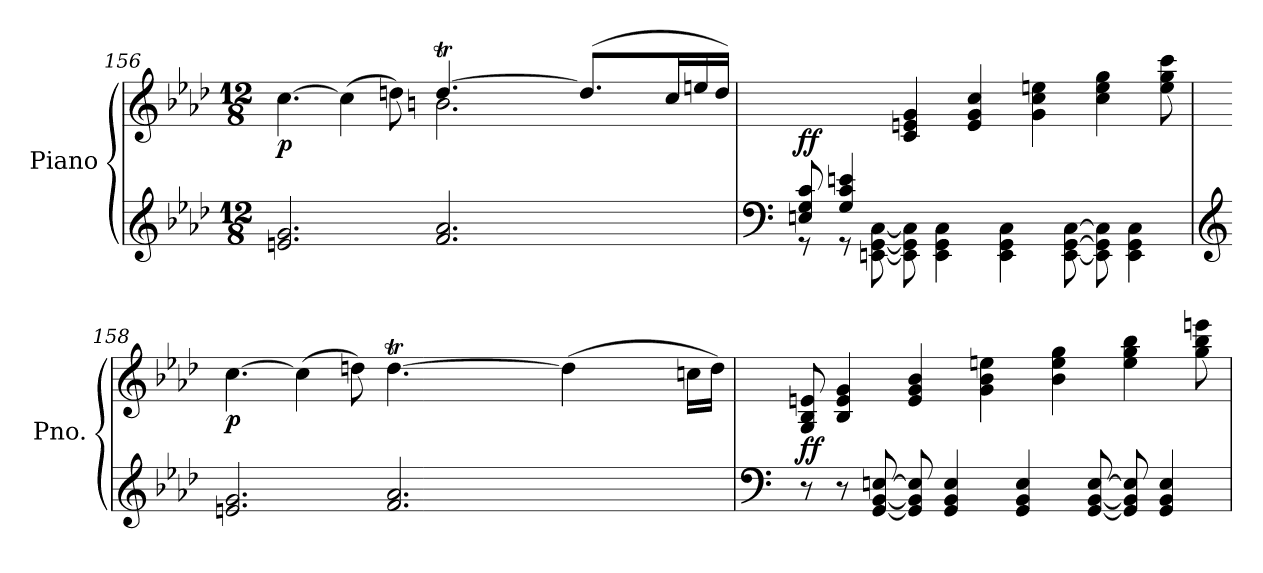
**kern	**kern	**dynam
*part1	*part1	*part1
*staff2	*staff1	*staff1/2
*I"Piano	*	*
*I'Pno.	*	*
*clefG2	*clefG2	*
*k[b-e-a-d-]	*k[b-e-a-d-]	*
*M12/8	*M12/8	*
=156	=156	=156
*	*^	*
*	*	*^	*
!	!	!	!	!LO:DY:b
2.en/ 2.g/	[4.cc\	2.ryy	2.ryy	p
.	(4cc\]	.	.	.
.	8ddn\)	.	.	.
!	!	!	!LO:N:vis=16	!
2.f/ 2.a-/	[4.ddt/	2.bn\	1920%107eenyy	.
!	!	!	!LO:N:vis=16	!
.	.	.	1920%107ddyy	.
!	!	!	!LO:N:vis=16	!
.	.	.	1920%107eeyy	.
!	!	!	!LO:N:vis=16	!
.	.	.	1920%107ddyy	.
!	!	!	!LO:N:vis=16	!
.	.	.	1920%107eeyy	.
!	!	!	!LO:N:vis=16	!
.	.	.	1920%107ddyy	.
!	!	!	!LO:N:vis=16	!
.	.	.	1920%107eeyy	.
.	(8.dd/L]	.	.	.
!	!	!	!LO:N:vis=16	!
.	.	.	1920%107ddyy	.
!	!	!	!LO:N:vis=16	!
.	.	.	1920%107eeyy	.
.	.	.	16ddyy	.
.	16ccTTT/L	.	.	.
.	.	.	640%119ryy	.
.	16een/	.	.	.
.	16dd/JJ)	.	.	.
*	*v	*v	*v	*
!!LO:LB:g=z
=157	=157	=157
*clefF4	*	*
*^	*	*
!	!	!	!LO:DY:b
8En/ 8G/ 8c/	8rGG	4.ryy	ff
4G/ 4c/ 4en/	8rGG	.	.
.	[8EEn\ [8GG\ [8C\	.	.
1ryy	8EE\] 8GG\] 8C\]	4c/ 4e/ 4g/	.
.	4EE\ 4GG\ 4C\	.	.
.	.	4e/ 4g/ 4cc/	.
.	4EE\ 4GG\ 4C\	.	.
.	.	4g\ 4cc\ 4een\	.
.	[8EE\ [8GG\ [8C\	.	.
.	8EE\] 8GG\] 8C\]	4cc\ 4ee\ 4gg\	.
.	4EE\ 4GG\ 4C\	.	.
8ryy	.	8ee\ 8gg\ 8ccc\	.
*v	*v	*	*
=158	=158	=158
*clefG2	*	*
*	*^	*
!	!	!	!LO:DY:b
2.en/ 2.g/	[4.cc\	2.ryy	p
.	(4cc\]	.	.
.	8ddn\)	.	.
!	!	!LO:N:vis=16	!
2.f/ 2.a-/	[4.ddt\	1920%107ddyy	.
!	!	!LO:N:vis=16	!
.	.	1920%107eenyy	.
!	!	!LO:N:vis=16	!
.	.	1920%107ddyy	.
!	!	!LO:N:vis=16	!
.	.	1920%107eeyy	.
!	!	!LO:N:vis=16	!
.	.	1920%107ddyy	.
!	!	!LO:N:vis=16	!
.	.	1920%107eeyy	.
!	!	!LO:N:vis=16	!
.	.	1920%107ddyy	.
.	(4ddTTT\]	.	.
!	!	!LO:N:vis=16	!
.	.	1920%107eeyy	.
!	!	!LO:N:vis=16	!
.	.	1920%107ddyy	.
.	.	48.eeyy	.
.	.	48.ddyy	.
.	.	640%119ryy	.
.	16ccn\LL	.	.
.	16dd\JJ)	.	.
*	*v	*v	*
=159	=159	=159
*clefF4	*	*
!	!	!LO:DY:b
8r	8G/ 8B-/ 8en/	ff
8r	4B-/ 4e/ 4g/	.
[8GG/ [8BB-/ [8En/	.	.
8GG/] 8BB-/] 8E/]	4e/ 4g/ 4b-/	.
4GG/ 4BB-/ 4E/	.	.
.	4g\ 4b-\ 4een\	.
4GG/ 4BB-/ 4E/	.	.
.	4b-\ 4ee\ 4gg\	.
[8GG/ [8BB-/ [8E/	.	.
8GG/] 8BB-/] 8E/]	4ee\ 4gg\ 4bb-\	.
4GG/ 4BB-/ 4E/	.	.
.	8gg\ 8bb-\ 8eeen\	.
=	=	=
*-	*-	*-
